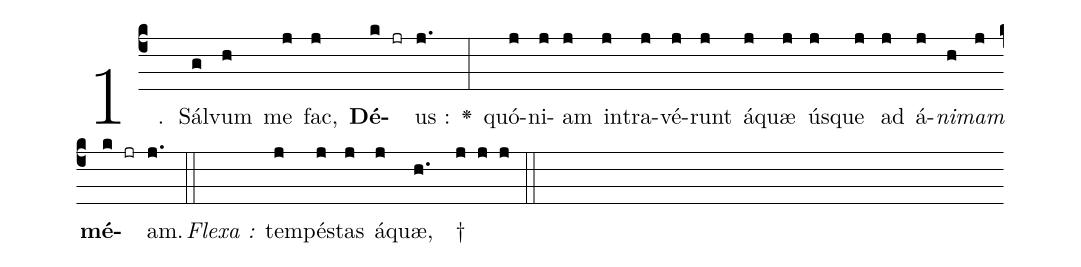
%%
(c4)
1.( )
Sál(g)vum(h) me(j) fac,(j) <b>Dé</b>(k jr)us :(j.) <v>\greheightstar</v>(:)
quó(j)ni(j)am(j) in(j)tra(j)vé(j)runt(j) á(j)quæ(j) ús(j)que(j) ad(j) á(j)<i>ni</i>(h)<i>mam</i>(j) <b>mé</b>(k jr)am.(j.) (::)
<i>Flexa :</i>()
tem(j)pé(j)stas(j) á(j)quæ,(h. ) †(j j j) (::)
